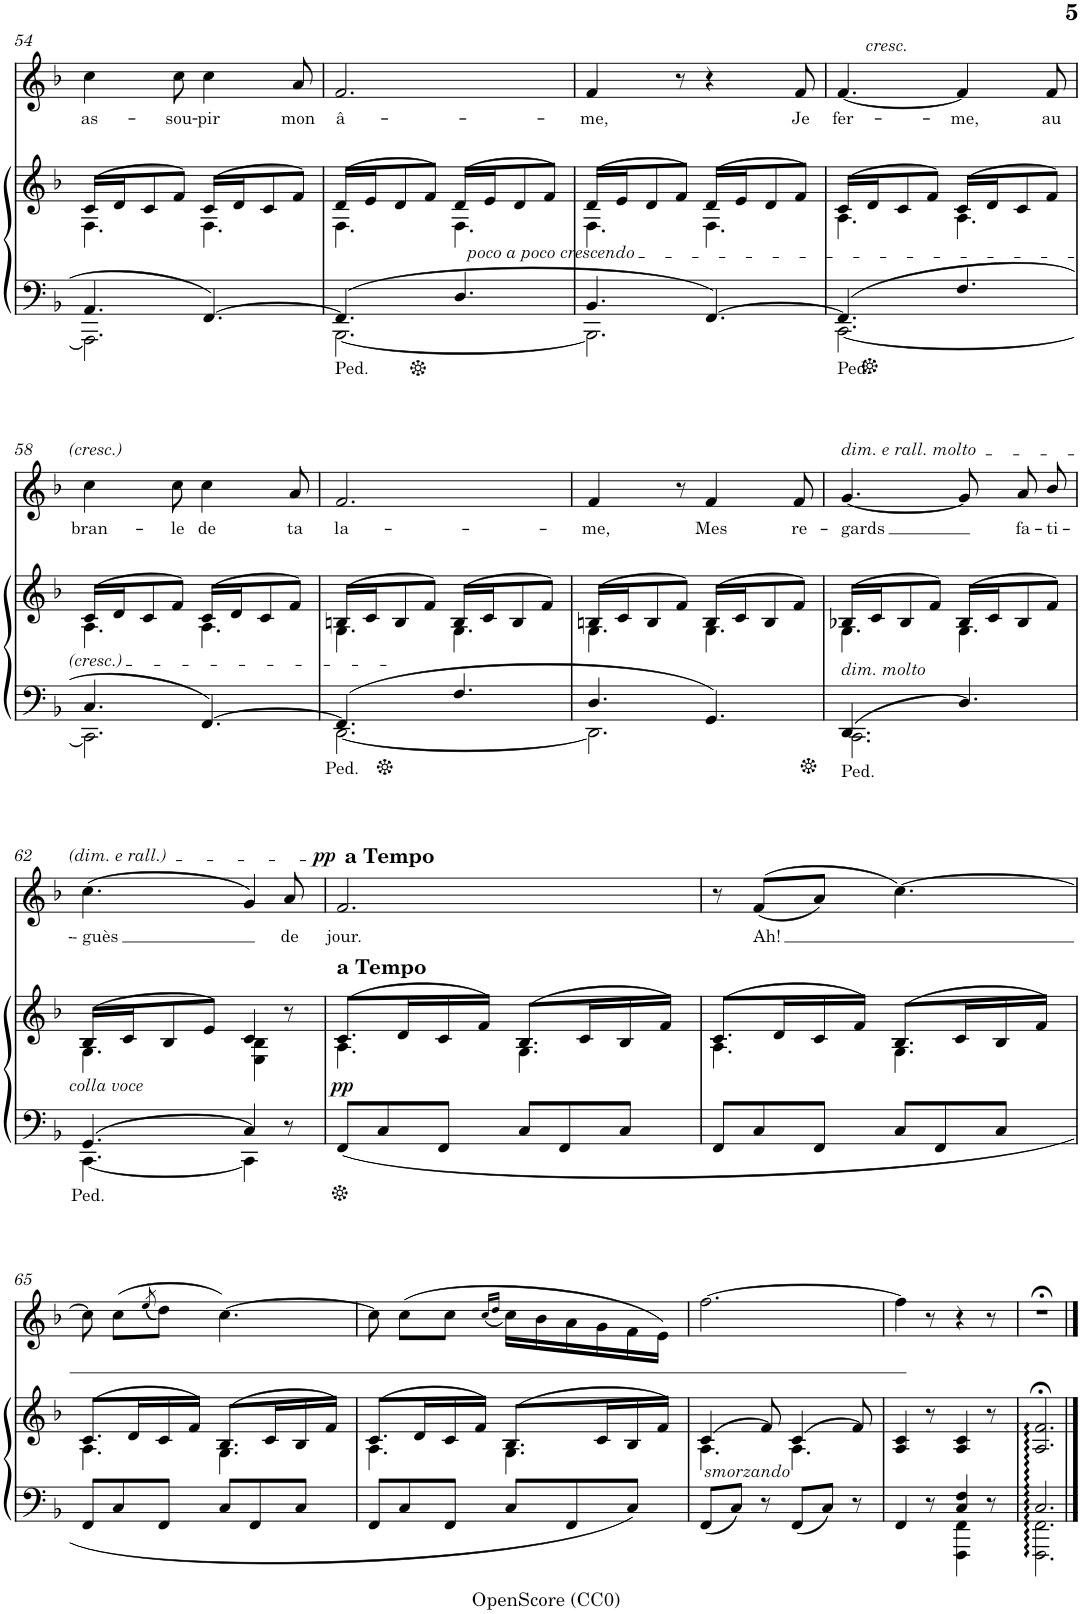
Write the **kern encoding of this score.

**kern	**kern	**dynam	**kern	**text	**dynam
*part2	*part2	*part2	*part1	*part1	*part1
*staff3	*staff2	*staff2/3	*staff1	*staff1	*staff1
*I"Piano	*	*	*I"Chant Voice	*	*
*I'Pno	*	*	*	*	*
!!LO:PB:g=z
*clefF4	*clefG2	*	*clefG2	*	*
*k[b-]	*k[b-]	*	*k[b-]	*	*
*M6/8	*M6/8	*	*M6/8	*	*
=54	=54	=54	=54	=54	=54
*^	*^	*	*	*	*
!	!	!	!	!	!	!LO:LY:b	!
4.AA/	2.AAA\]	(16c/LL	4.F\	.	4cc\	as-	.
.	.	16d/J	.	.	.	.	.
.	.	8c/	.	.	.	.	.
!	!	!	!	!	!	!LO:LY:b	!
.	.	8f/J)	.	.	8cc\	-sou-	.
!	!	!	!	!	!	!LO:LY:b	!
[4.FF/	.	(16c/LL	4.F\	.	4cc\	-pir	.
.	.	16d/J	.	.	.	.	.
.	.	8c/	.	.	.	.	.
!	!	!	!	!	!	!LO:LY:b	!
.	.	8f/J)	.	.	8a/	mon	.
=55	=55	=55	=55	=55	=55	=55	=55
!	!	!	!	!	!	!LO:LY:b	!
4.FF/]	[2.BBB-\	(16d/LL	4.F\	.	2.f/	â-	.
.	.	16e/J	.	.	.	.	.
.	.	8d/	.	.	.	.	.
.	.	8f/J)	.	.	.	.	.
!	!	!LO:TX:b:i:t=poco a poco crescendo	!	!	!	!	!
4.D/	.	(16d/LL	4.F\	.	.	.	.
.	.	16e/J	.	.	.	.	.
.	.	8d/	.	.	.	.	.
.	.	8f/J)	.	.	.	.	.
=56	=56	=56	=56	=56	=56	=56	=56
!	!	!	!	!	!	!LO:LY:b	!
4.BB-/	2.BBB-\]	(16d/LL	4.F\	.	4f/	-me,	.
.	.	16e/J	.	.	.	.	.
.	.	8d/	.	.	.	.	.
.	.	8f/J)	.	.	8r	.	.
[4.FF/	.	(16d/LL	4.F\	.	4r	.	.
.	.	16e/J	.	.	.	.	.
.	.	8d/	.	.	.	.	.
!	!	!	!	!	!	!LO:LY:b	!
.	.	8f/J)	.	.	8f/	Je	.
=57	=57	=57	=57	=57	=57	=57	=57
!	!	!	!	!	!LO:TX:a:i:t=cresc.	!	!
!	!	!	!	!	!	!LO:LY:b	!
4.FF/]	[2.CC\	(16c/LL	4.A\	.	[4.f/	fer-	.
.	.	16d/J	.	.	.	.	.
.	.	8c/	.	.	.	.	.
.	.	8f/J)	.	.	.	.	.
!	!	!	!	!	!	!LO:LY:b	!
4.F/	.	(16c/LL	4.A\	.	4f/]	-me,	.
.	.	16d/J	.	.	.	.	.
.	.	8c/	.	.	.	.	.
!	!	!	!	!	!	!LO:LY:b	!
.	.	8f/J)	.	.	8f/	au	.
!!LO:LB:g=z
=58	=58	=58	=58	=58	=58	=58	=58
!	!	!	!	!	!	!LO:LY:b	!
4.C/	2.CC\]	(16c/LL	4.A\	.	4cc\	bran-	.
.	.	16d/J	.	.	.	.	.
.	.	8c/	.	.	.	.	.
!	!	!	!	!	!	!LO:LY:b	!
.	.	8f/J)	.	.	8cc\	-le	.
!	!	!	!	!	!	!LO:LY:b	!
[4.FF/	.	(16c/LL	4.A\	.	4cc\	de	.
.	.	16d/J	.	.	.	.	.
.	.	8c/	.	.	.	.	.
!	!	!	!	!	!	!LO:LY:b	!
.	.	8f/J)	.	.	8a/	ta	.
=59	=59	=59	=59	=59	=59	=59	=59
!	!	!	!	!	!	!LO:LY:b	!
4.FF/]	[2.DD\	(16Bn/LL	4.G\	.	2.f/	la-	.
.	.	16c/J	.	.	.	.	.
.	.	8B/	.	.	.	.	.
.	.	8f/J)	.	.	.	.	.
4.F/	.	(16B/LL	4.G\	.	.	.	.
.	.	16c/J	.	.	.	.	.
.	.	8B/	.	.	.	.	.
.	.	8f/J)	.	.	.	.	.
=60	=60	=60	=60	=60	=60	=60	=60
!	!	!	!	!	!	!LO:LY:b	!
4.D/	2.DD\]	(16Bn/LL	4.G\	.	4f/	-me,	.
.	.	16c/J	.	.	.	.	.
.	.	8B/	.	.	.	.	.
.	.	8f/J)	.	.	8r	.	.
!	!	!	!	!	!	!LO:LY:b	!
4.GG/	.	(16B/LL	4.G\	.	4f/	Mes	.
.	.	16c/J	.	.	.	.	.
.	.	8B/	.	.	.	.	.
!	!	!	!	!	!	!LO:LY:b	!
.	.	8f/J)	.	.	8f/	re-	.
=61	=61	=61	=61	=61	=61	=61	=61
!	!	!	!	!	!LO:TX:a:i:t=dim. e rall. molto	!	!
!	!	!LO:TX:b:i:t=dim. molto	!	!	!	!	!
!	!	!	!	!	!	!LO:LY:b	!
4.DD/	2.CC\	(16B-X/LL	4.G\	.	[4.g/	-gards	.
.	.	16c/J	.	.	.	.	.
.	.	8B-/	.	.	.	.	.
.	.	8f/J)	.	.	.	.	.
4.D/	.	(16B-/LL	4.G\	.	8g/]	.	.
.	.	16c/J	.	.	.	.	.
!	!	!	!	!	!	!LO:LY:b	!
.	.	8B-/	.	.	8a/	fa-	.
!	!	!	!	!	!	!LO:LY:b	!
.	.	8f/J)	.	.	8b-/	-ti-	.
!!LO:LB:g=z
=62	=62	=62	=62	=62	=62	=62	=62
!	!	!	!	!	!	!LO:LY:b	!
4.GG/	[4.CC\	(16B-/LL	4.G\	.	(4.cc\	-- guès	.
.	.	16c/J	.	.	.	.	.
.	.	8B-/	.	.	.	.	.
.	.	8e/J)	.	.	.	.	.
4C/	4CC\]	4c/	4E\ 4B-\	.	4g/)	.	.
!	!	!	!	!	!	!LO:LY:b	!
8r	8ryy	8r	8ryy	.	8a/	de	.
=63	=63	=63	=63	=63	=63	=63	=63
!	!	!	!	!	!LO:TX:a:B:t=a Tempo	!	!
!	!	!LO:TX:a:B:t=a Tempo	!	!	!	!	!
!	!	!	!	!LO:DY:b	!	!LO:LY:b	!LO:DY:a
*v	*v	*	*	*	*	*	*
8FF/L	(8.c/L	4.A\	pp	2.f/	jour.	pp
8C/	.	.	.	.	.	.
.	16d/L	.	.	.	.	.
8FF/J	16c/	.	.	.	.	.
.	16f/JJ)	.	.	.	.	.
8C/L	(8.B-/L	4.G\	.	.	.	.
8FF/	.	.	.	.	.	.
.	16c/L	.	.	.	.	.
8C/J	16B-/	.	.	.	.	.
.	16f/JJ)	.	.	.	.	.
=64	=64	=64	=64	=64	=64	=64
8FF/L	(8.c/L	4.A\	.	8r	.	.
!	!	!	!	!	!LO:LY:b	!
8C/	.	.	.	((8f/L	Ah!	.
.	16d/L	.	.	.	.	.
8FF/J	16c/	.	.	8a/J)	.	.
.	16f/JJ)	.	.	.	.	.
8C/L	(8.B-/L	4.G\	.	[4.cc\)	.	.
8FF/	.	.	.	.	.	.
.	16c/L	.	.	.	.	.
8C/J	16B-/	.	.	.	.	.
.	16f/JJ)	.	.	.	.	.
!!LO:LB:g=z
=65	=65	=65	=65	=65	=65	=65
8FF/L	(8.c/L	4.A\	.	8cc\]	.	.
8C/	.	.	.	(8cc\L	.	.
.	16d/L	.	.	.	.	.
.	.	.	.	(8qee/	.	.
8FF/J	16c/	.	.	8dd\J)	.	.
.	16f/JJ)	.	.	.	.	.
8C/L	(8.B-/L	4.G\	.	[4.cc\)	.	.
8FF/	.	.	.	.	.	.
.	16c/L	.	.	.	.	.
8C/J	16B-/	.	.	.	.	.
.	16f/JJ)	.	.	.	.	.
=66	=66	=66	=66	=66	=66	=66
8FF/L	(8.c/L	4.A\	.	8cc\]	.	.
8C/	.	.	.	(8cc\L	.	.
.	16d/L	.	.	.	.	.
8FF/J	16c/	.	.	8cc\J	.	.
.	16f/JJ)	.	.	.	.	.
.	.	.	.	(16qcc/LL	.	.
.	.	.	.	16qdd/JJ	.	.
8C/L	(8.B-/L	4.G\	.	16cc\LL)	.	.
.	.	.	.	16b-\	.	.
8FF/	.	.	.	16a\	.	.
.	16c/L	.	.	16g\	.	.
8C/J	16B-/	.	.	16f\	.	.
.	16f/JJ)	.	.	16e\JJ)	.	.
=67	=67	=67	=67	=67	=67	=67
!	!LO:TX:b:i:t=smorzando	!	!	!	!	!
8FF/L	(4c/	4.A\	.	[2.ff\	.	.
8C/J	.	.	.	.	.	.
8r	8f/)	.	.	.	.	.
8FF/L	(4c/	4.A\	.	.	.	.
8C/J	.	.	.	.	.	.
8r	8f/)	.	.	.	.	.
*	*v	*v	*	*	*	*
=68	=68	=68	=68	=68	=68
*^	*	*	*	*	*
4FF/	4ryy	4A/ 4c/	.	4ff\]	.	.
8r	8ryy	8r	.	8r	.	.
4C/ 4F/	4FFF\ 4FF\	4A/ 4c/	.	4r	.	.
8r	8ryy	8r	.	8r	.	.
=69	=69	=69	=69	=69	=69	=69
2.C::/	2.FFF\ 2.FF\	2.A/::;< 2.f/::;<	.	2.r;<	.	.
*v	*v	*	*	*	*	*
==	==	==	==	==	==
*-	*-	*-	*-	*-	*-
